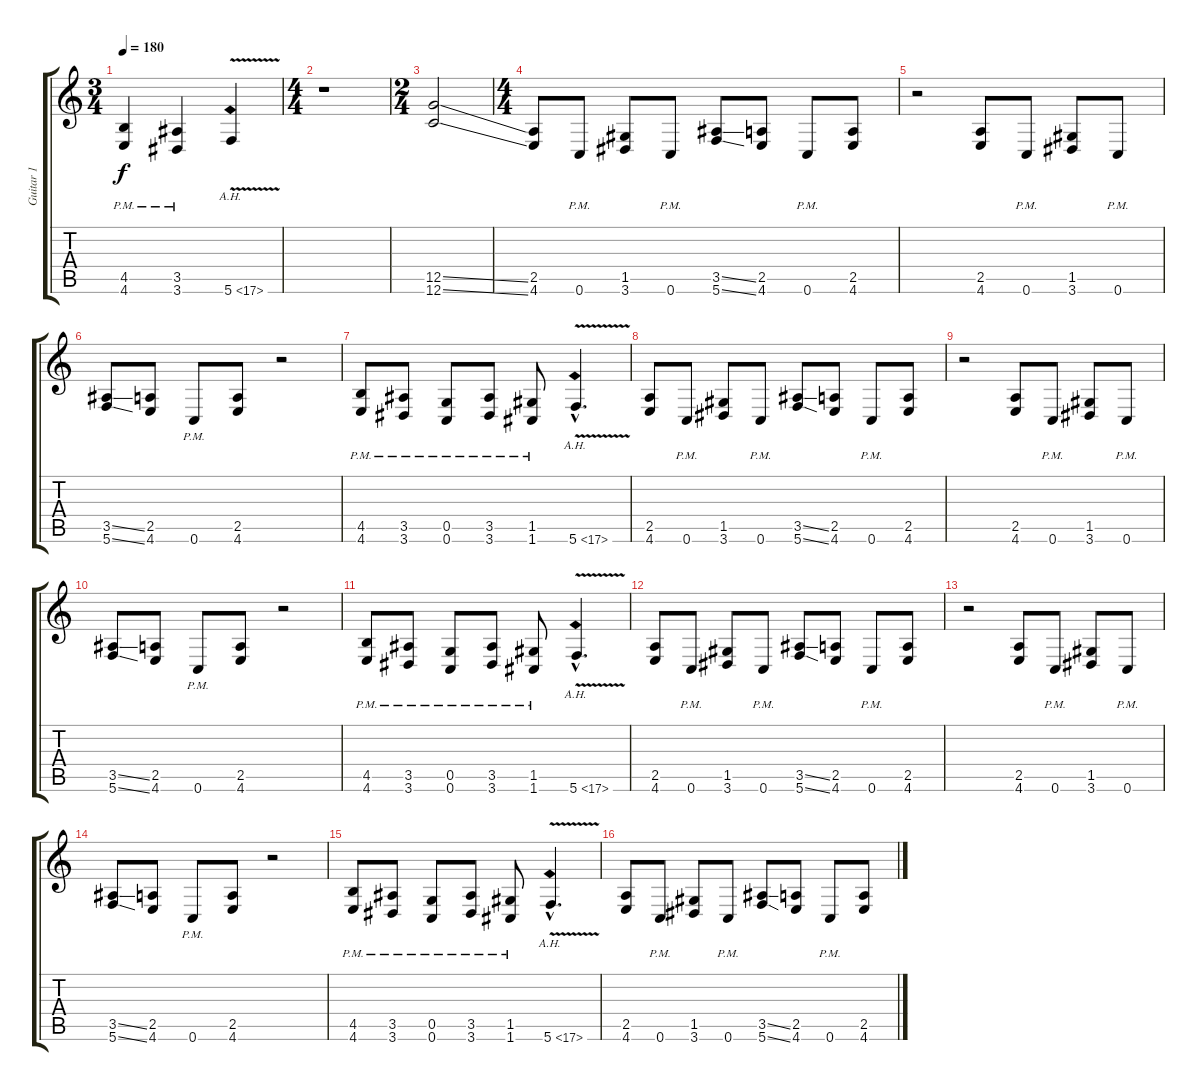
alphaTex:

\track ("Guitar 1" "Guitar 1") {instrument distortionguitar}
\staff {score tabs}
\tuning (D4 A3 F3 C3 G2 C2) {hide}
\ts (3 4)
\tempo 180
\clef g2
\ks c
(4.5{pm} 4.6{pm}).4{dy f} (3.5{pm} 3.6{pm}).4 5.6{ah 12 v}.4 |
\ts (4 4)
r.1 |
\ts (2 4)
(12.5{ss} 12.6{ss}).2 |
\ts (4 4)
(2.5 4.6).8 0.6{pm}.8 (1.5 3.6).8 0.6{pm}.8 (3.5{ss} 5.6{ss}).8 (2.5 4.6).8 0.6{pm}.8 (2.5 4.6).8 |
r.2 (2.5 4.6).8 0.6{pm}.8 (1.5 3.6).8 0.6{pm}.8 |
(3.5{ss} 5.6{ss}).8 (2.5 4.6).8 0.6{pm}.8 (2.5 4.6).8 r.2 |
(4.5{pm} 4.6{pm}).8 (3.5{pm} 3.6{pm}).8 (0.5{pm} 0.6{pm}).8 (3.5{pm} 3.6{pm}).8 (1.5{pm} 1.6{pm}).8 5.6{ah 12 v hac}.4{d} |
(2.5 4.6).8 0.6{pm}.8 (1.5 3.6).8 0.6{pm}.8 (3.5{ss} 5.6{ss}).8 (2.5 4.6).8 0.6{pm}.8 (2.5 4.6).8 |
r.2 (2.5 4.6).8 0.6{pm}.8 (1.5 3.6).8 0.6{pm}.8 |
(3.5{ss} 5.6{ss}).8 (2.5 4.6).8 0.6{pm}.8 (2.5 4.6).8 r.2 |
(4.5{pm} 4.6{pm}).8 (3.5{pm} 3.6{pm}).8 (0.5{pm} 0.6{pm}).8 (3.5{pm} 3.6{pm}).8 (1.5{pm} 1.6{pm}).8 5.6{ah 12 v hac}.4{d} |
(2.5 4.6).8 0.6{pm}.8 (1.5 3.6).8 0.6{pm}.8 (3.5{ss} 5.6{ss}).8 (2.5 4.6).8 0.6{pm}.8 (2.5 4.6).8 |
r.2 (2.5 4.6).8 0.6{pm}.8 (1.5 3.6).8 0.6{pm}.8 |
(3.5{ss} 5.6{ss}).8 (2.5 4.6).8 0.6{pm}.8 (2.5 4.6).8 r.2 |
(4.5{pm} 4.6{pm}).8 (3.5{pm} 3.6{pm}).8 (0.5{pm} 0.6{pm}).8 (3.5{pm} 3.6{pm}).8 (1.5{pm} 1.6{pm}).8 5.6{ah 12 v hac}.4{d} |
(2.5 4.6).8 0.6{pm}.8 (1.5 3.6).8 0.6{pm}.8 (3.5{ss} 5.6{ss}).8 (2.5 4.6).8 0.6{pm}.8 (2.5 4.6).8
